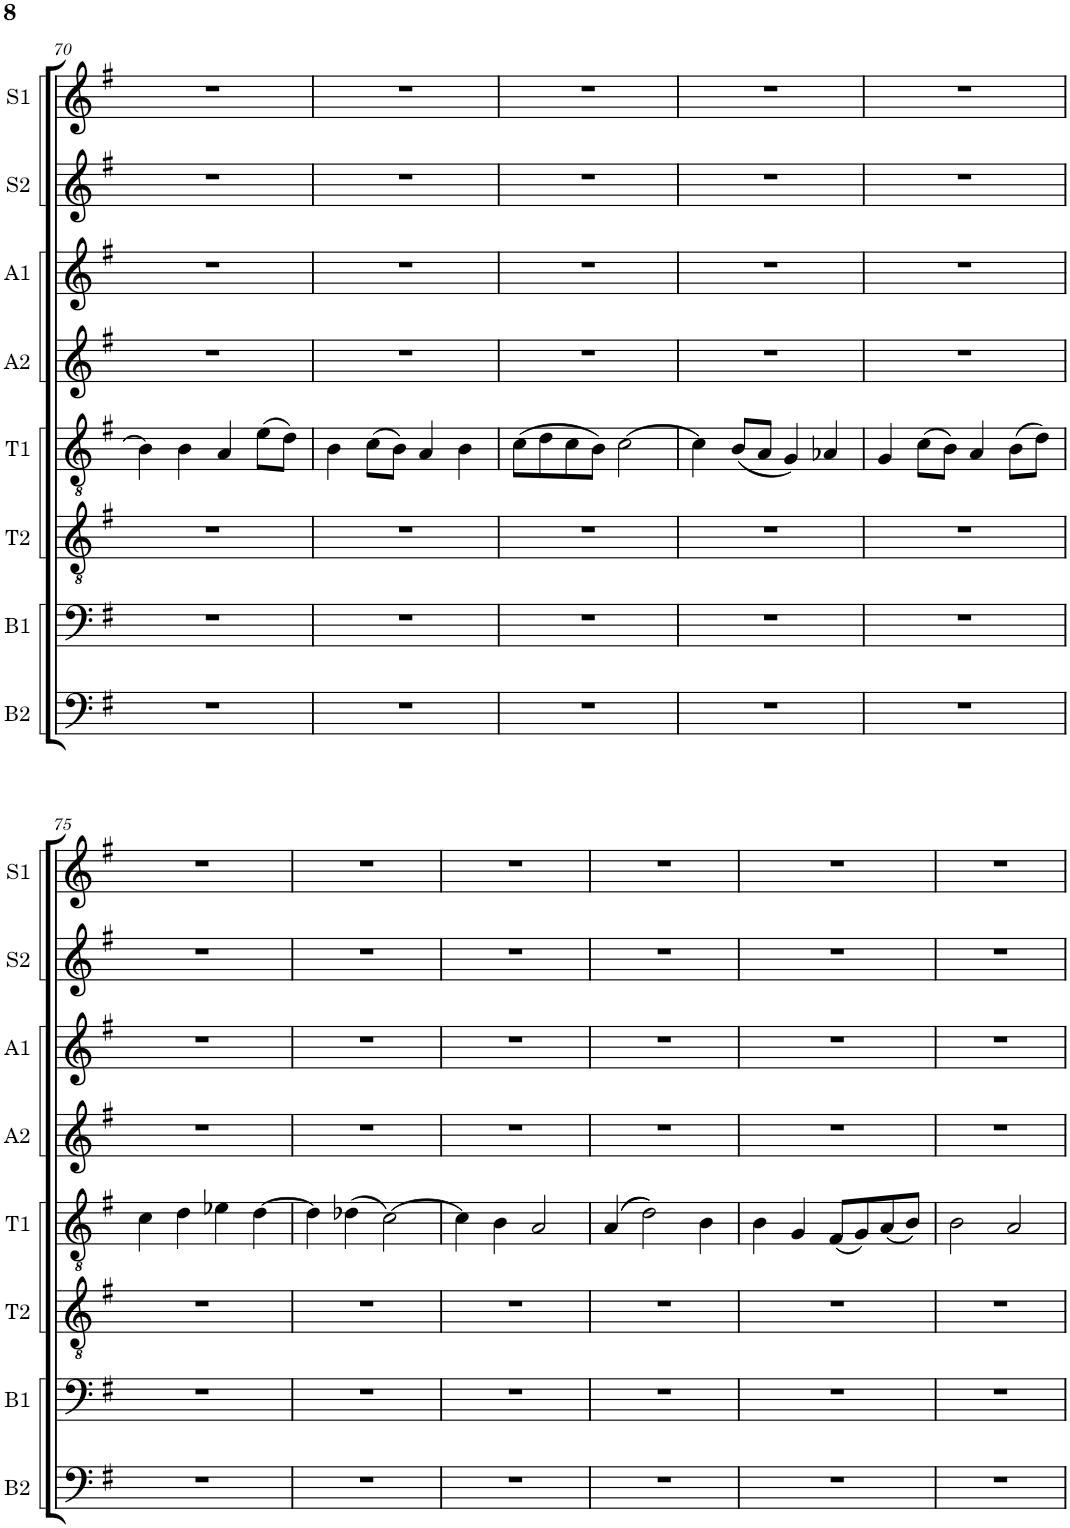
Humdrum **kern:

**kern	**kern	**kern	**kern	**kern	**kern	**kern	**kern
*part8	*part7	*part6	*part5	*part4	*part3	*part2	*part1
*staff8	*staff7	*staff6	*staff5	*staff4	*staff3	*staff2	*staff1
*I"Bass 2	*I"Bass 1	*I"Tenor 2	*I"Tenor 1	*I"Alt 2	*I"Alt 1	*I"Sopran 2	*I"Sopran 1
*I'B2	*I'B1	*I'T2	*I'T1	*I'A2	*I'A1	*I'S2	*I'S1
!!LO:PB:g=z
*clefF4	*clefF4	*clefGv2	*clefGv2	*clefG2	*clefG2	*clefG2	*clefG2
*k[f#]	*k[f#]	*k[f#]	*k[f#]	*k[f#]	*k[f#]	*k[f#]	*k[f#]
*M4/4	*M4/4	*M4/4	*M4/4	*M4/4	*M4/4	*M4/4	*M4/4
=70	=70	=70	=70	=70	=70	=70	=70
1r	1r	1r	4B\]	1r	1r	1r	1r
.	.	.	4B\	.	.	.	.
.	.	.	4A/	.	.	.	.
.	.	.	(8e\L	.	.	.	.
.	.	.	8d\J)	.	.	.	.
=71	=71	=71	=71	=71	=71	=71	=71
1r	1r	1r	4B\	1r	1r	1r	1r
.	.	.	(8c\L	.	.	.	.
.	.	.	8B\J)	.	.	.	.
.	.	.	4A/	.	.	.	.
.	.	.	4B\	.	.	.	.
=72	=72	=72	=72	=72	=72	=72	=72
1r	1r	1r	(8c\L	1r	1r	1r	1r
.	.	.	8d\	.	.	.	.
.	.	.	8c\	.	.	.	.
.	.	.	8B\J)	.	.	.	.
.	.	.	[2c\	.	.	.	.
=73	=73	=73	=73	=73	=73	=73	=73
1r	1r	1r	4c\]	1r	1r	1r	1r
.	.	.	(8B/L	.	.	.	.
.	.	.	8A/J	.	.	.	.
.	.	.	4G/)	.	.	.	.
.	.	.	4A-X/	.	.	.	.
=74	=74	=74	=74	=74	=74	=74	=74
1r	1r	1r	4G/	1r	1r	1r	1r
.	.	.	(8c\L	.	.	.	.
.	.	.	8B\J)	.	.	.	.
.	.	.	4A/	.	.	.	.
.	.	.	(8B\L	.	.	.	.
.	.	.	8d\J)	.	.	.	.
!!LO:LB:g=z
=75	=75	=75	=75	=75	=75	=75	=75
1r	1r	1r	4c\	1r	1r	1r	1r
.	.	.	4d\	.	.	.	.
.	.	.	4e-X\	.	.	.	.
.	.	.	[4d\	.	.	.	.
=76	=76	=76	=76	=76	=76	=76	=76
1r	1r	1r	4d\]	1r	1r	1r	1r
.	.	.	(4d-X\	.	.	.	.
.	.	.	[2c\)	.	.	.	.
=77	=77	=77	=77	=77	=77	=77	=77
1r	1r	1r	4c\]	1r	1r	1r	1r
.	.	.	4B\	.	.	.	.
.	.	.	2A/	.	.	.	.
=78	=78	=78	=78	=78	=78	=78	=78
1r	1r	1r	((4A/	1r	1r	1r	1r
.	.	.	2d\))	.	.	.	.
.	.	.	4B\	.	.	.	.
=79	=79	=79	=79	=79	=79	=79	=79
1r	1r	1r	4B\	1r	1r	1r	1r
.	.	.	4G/	.	.	.	.
.	.	.	(8F#/L	.	.	.	.
.	.	.	8G/)	.	.	.	.
.	.	.	(8A/	.	.	.	.
.	.	.	8B/J)	.	.	.	.
=80	=80	=80	=80	=80	=80	=80	=80
1r	1r	1r	2B\	1r	1r	1r	1r
.	.	.	2A/	.	.	.	.
=	=	=	=	=	=	=	=
*-	*-	*-	*-	*-	*-	*-	*-
